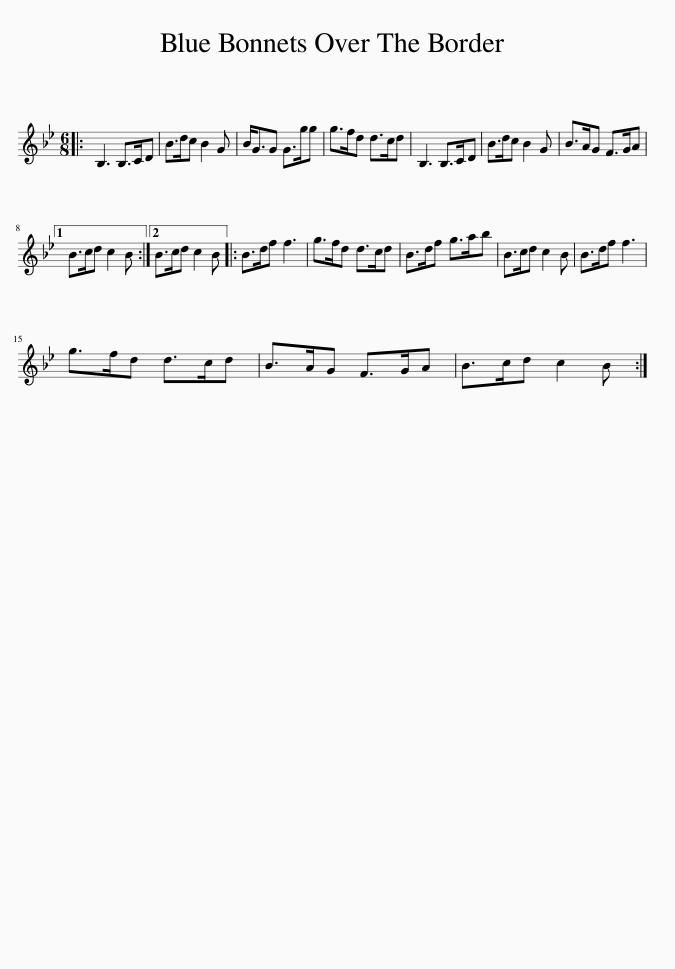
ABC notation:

X:1
L:1/8
M:6/8
I:linebreak $
K:Gmin
V:1 treble
V:1
|: B,3 B,>CD | B>dc B2 G | B<GG G>gg | g>fd d>cd | B,3 B,>CD | %5
 B>dc B2 G | B>AG F>GA |1$ B>cd c2 B :|2 B>cd c2 B |: B>df f3 | %10
 g>fd d>cd | B>df g>ab | B>cd c2 B | B>df f3 |$ g>fd d>cd | %15
 B>AG F>GA | B>cd c2 B :| %17
